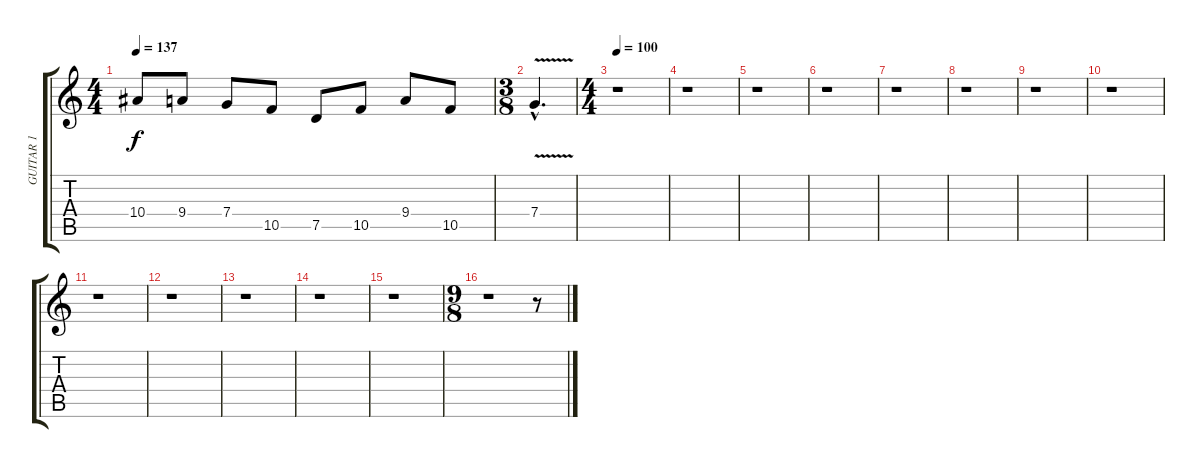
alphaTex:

\track ("GUITAR 1" "GUITAR 1") {instrument distortionguitar}
\staff {score tabs}
\tuning (D4 A3 F3 C3 G2 D2) {hide}
\ts (4 4)
\tempo 137
\clef g2
\ks c
10.4.8{dy f} 9.4.8 7.4.8 10.5.8 7.5.8 10.5.8 9.4.8 10.5.8 |
\ts (3 8)
7.4{v hac}.4{d} |
\ts (4 4)
\tempo 100
r.1 |
r.1 |
r.1 |
r.1 |
r.1 |
r.1 |
r.1 |
r.1 |
r.1 |
r.1 |
r.1 |
r.1 |
r.1 |
\ts (9 8)
r.1 r.8
